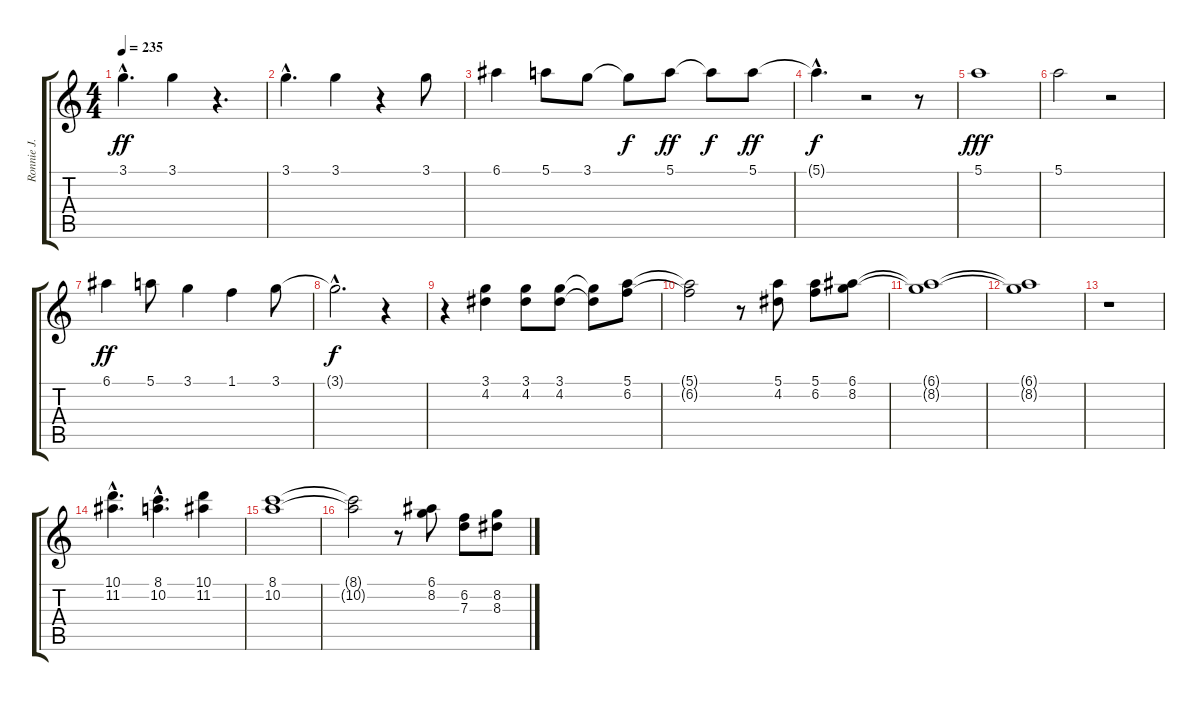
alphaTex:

\track ("Ronnie J. Dio" "Ronnie J. ") {instrument whistle}
\staff {score tabs}
\tuning (E5 B4 G4 D4 A3 E3) {hide}
\ts (4 4)
\tempo 235
\clef g2
\ks c
3.1{hac}.4{d dy ff} 3.1.4 r.4{d} |
3.1{hac}.4{d} 3.1.4 r.4 3.1.8 |
6.1.4 5.1.8 3.1.8 3.1{t}.8{dy f} 5.1.8{dy ff} 5.1{t}.8{dy f} 5.1.8{dy ff} |
5.1{hac t}.4{d dy f} r.2 r.8 |
5.1.1{dy fff} |
5.1.2 r.2 |
6.1.4{dy ff} 5.1.8 3.1.4 1.1.4 3.1.8 |
3.1{hac t}.2{d dy f} r.4 |
r.4 (3.1 4.2).4 (3.1 4.2).8 (3.1 4.2).8 (3.1{t} 4.2{t}).8 (5.1 6.2).8 |
(5.1{t} 6.2{t}).2 r.8 (5.1 4.2).8 (5.1 6.2).8 (6.1 8.2).8 |
(6.1{t} 8.2{t}).1 |
(6.1{t} 8.2{t}).1 |
r.1 |
(10.1{hac} 11.2{hac}).4{d} (8.1{hac} 10.2{hac}).4{d} (10.1 11.2).4 |
(8.1 10.2).1 |
(8.1{t} 10.2{t}).2 r.8 (6.1 8.2).8 (6.2 7.3).8 (8.2 8.3).8
